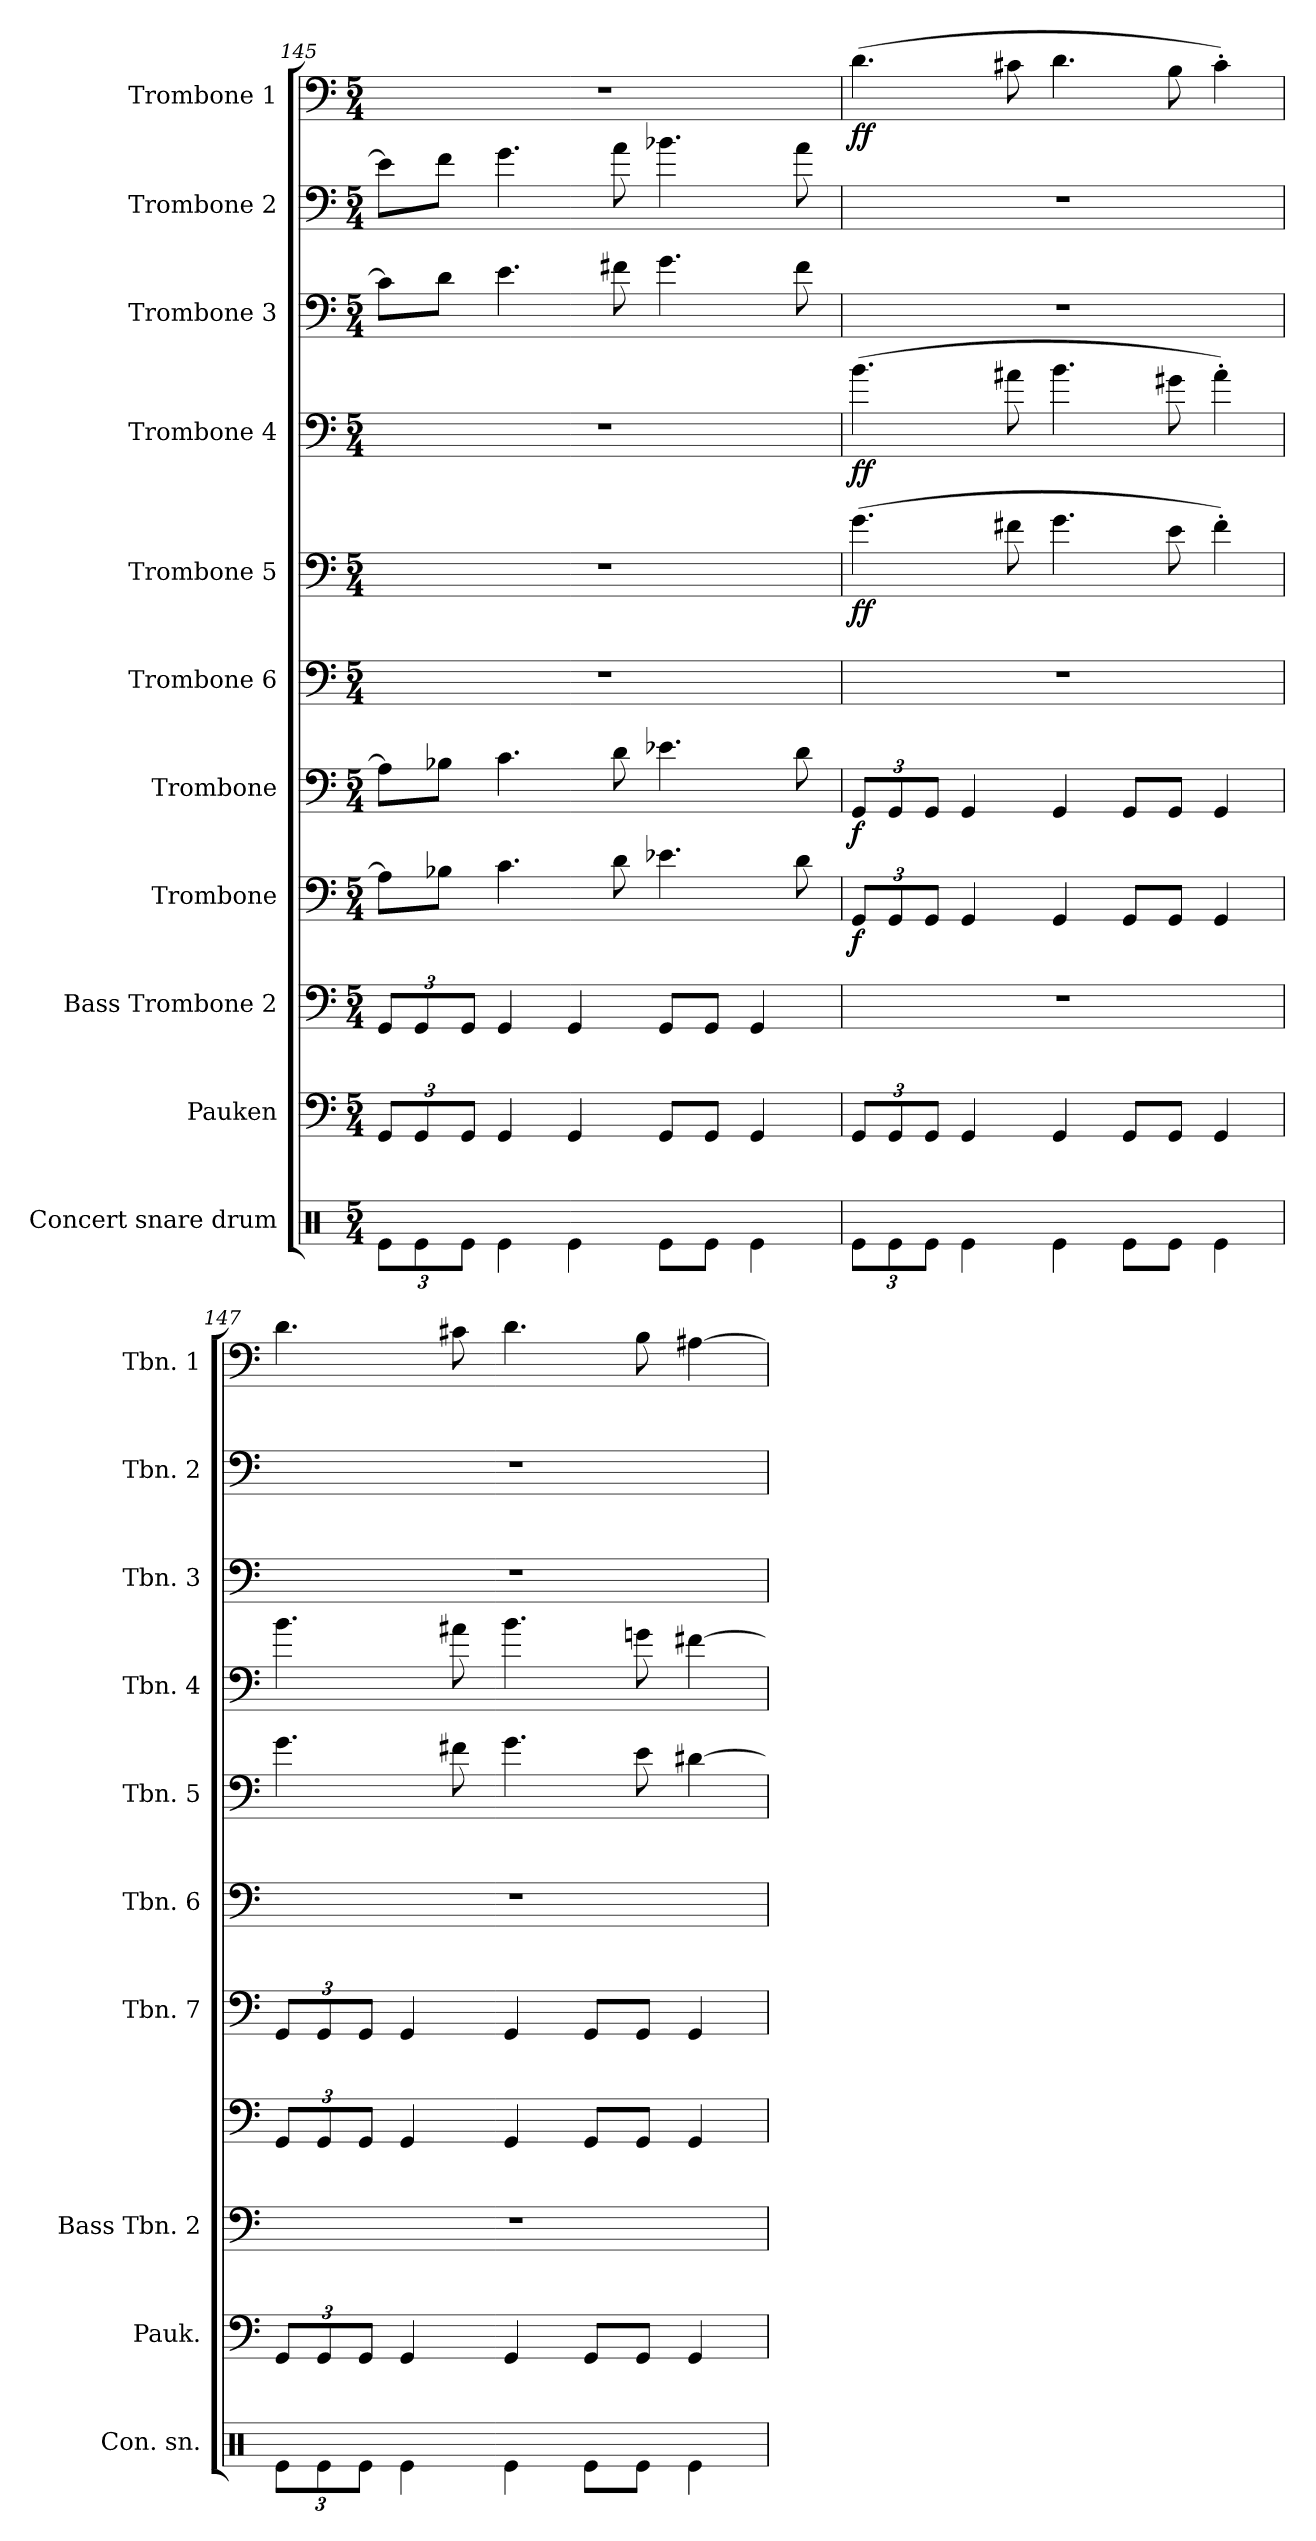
**kern	**kern	**kern	**kern	**dynam	**kern	**dynam	**kern	**kern	**dynam	**kern	**dynam	**kern	**kern	**kern	**dynam
*part11	*part10	*part9	*part8	*part8	*part7	*part7	*part6	*part5	*part5	*part4	*part4	*part3	*part2	*part1	*part1
*staff11	*staff10	*staff9	*staff8	*staff8	*staff7	*staff7	*staff6	*staff5	*staff5	*staff4	*staff4	*staff3	*staff2	*staff1	*staff1
*I"Concert snare drum	*I"Pauken	*I"Bass Trombone 2	*I"Trombone	*	*I"Trombone	*	*I"Trombone 6	*I"Trombone 5	*	*I"Trombone 4	*	*I"Trombone 3	*I"Trombone 2	*I"Trombone 1	*
*I'Con. sn.	*I'Pauk.	*I'Bass Tbn. 2	*	*	*I'Tbn. 7	*	*I'Tbn. 6	*I'Tbn. 5	*	*I'Tbn. 4	*	*I'Tbn. 3	*I'Tbn. 2	*I'Tbn. 1	*
!!LO:PB:g=z
*clefX	*clefF4	*clefF4	*clefF4	*	*clefF4	*	*clefF4	*clefF4	*	*clefF4	*	*clefF4	*clefF4	*clefF4	*
*k[]	*k[]	*k[]	*k[]	*	*k[]	*	*k[]	*k[]	*	*k[]	*	*k[]	*k[]	*k[]	*
*M5/4	*M5/4	*M5/4	*M5/4	*	*M5/4	*	*M5/4	*M5/4	*	*M5/4	*	*M5/4	*M5/4	*M5/4	*
*Xbrackettup	*Xbrackettup	*Xbrackettup	*	*	*	*	*	*	*	*	*	*	*	*	*
=145	=145	=145	=145	=145	=145	=145	=145	=145	=145	=145	=145	=145	=145	=145	=145
12Re\L	12GG/L	12GG/L	8A-\L]	.	8A-\L]	.	4%5r	4%5r	.	4%5r	.	8c\L]	8e-\L]	4%5r	.
12Re\	12GG/	12GG/	.	.	.	.	.	.	.	.	.	.	.	.	.
.	.	.	8B-X\J	.	8B-X\J	.	.	.	.	.	.	8d\J	8f\J	.	.
12Re\J	12GG/J	12GG/J	.	.	.	.	.	.	.	.	.	.	.	.	.
4Re\	4GG/	4GG/	4.c\	.	4.c\	.	.	.	.	.	.	4.e\	4.g\	.	.
4Re\	4GG/	4GG/	.	.	.	.	.	.	.	.	.	.	.	.	.
.	.	.	8d\	.	8d\	.	.	.	.	.	.	8f#X\	8a\	.	.
8Re\L	8GG/L	8GG/L	4.e-X\	.	4.e-X\	.	.	.	.	.	.	4.g\	4.b-X\	.	.
8Re\J	8GG/J	8GG/J	.	.	.	.	.	.	.	.	.	.	.	.	.
4Re\	4GG/	4GG/	.	.	.	.	.	.	.	.	.	.	.	.	.
.	.	.	8d\	.	8d\	.	.	.	.	.	.	8f#\	8a\	.	.
=146	=146	=146	=146	=146	=146	=146	=146	=146	=146	=146	=146	=146	=146	=146	=146
*	*	*	*Xbrackettup	*	*Xbrackettup	*	*	*	*	*	*	*	*	*	*
!	!	!	!	!LO:DY:b	!	!LO:DY:b	!	!	!LO:DY:b	!	!LO:DY:b	!	!	!	!LO:DY:b
12Re\L	12GG/L	4%5r	12GG/L	f	12GG/L	f	4%5r	(>4.g\	ff	(>4.b\	ff	4%5r	4%5r	(>4.d\	ff
12Re\	12GG/	.	12GG/	.	12GG/	.	.	.	.	.	.	.	.	.	.
12Re\J	12GG/J	.	12GG/J	.	12GG/J	.	.	.	.	.	.	.	.	.	.
4Re\	4GG/	.	4GG/	.	4GG/	.	.	.	.	.	.	.	.	.	.
.	.	.	.	.	.	.	.	8f#X\	.	8a#X\	.	.	.	8c#X\	.
4Re\	4GG/	.	4GG/	.	4GG/	.	.	4.g\	.	4.b\	.	.	.	4.d\	.
8Re\L	8GG/L	.	8GG/L	.	8GG/L	.	.	.	.	.	.	.	.	.	.
8Re\J	8GG/J	.	8GG/J	.	8GG/J	.	.	8e\	.	8g#X\	.	.	.	8B\	.
4Re\	4GG/	.	4GG/	.	4GG/	.	.	4f#'\)	.	4a#'\)	.	.	.	4c#'\)	.
=147	=147	=147	=147	=147	=147	=147	=147	=147	=147	=147	=147	=147	=147	=147	=147
12Re\L	12GG/L	4%5r	12GG/L	.	12GG/L	.	4%5r	4.g\	.	4.b\	.	4%5r	4%5r	4.d\	.
12Re\	12GG/	.	12GG/	.	12GG/	.	.	.	.	.	.	.	.	.	.
12Re\J	12GG/J	.	12GG/J	.	12GG/J	.	.	.	.	.	.	.	.	.	.
4Re\	4GG/	.	4GG/	.	4GG/	.	.	.	.	.	.	.	.	.	.
.	.	.	.	.	.	.	.	8f#X\	.	8a#X\	.	.	.	8c#X\	.
4Re\	4GG/	.	4GG/	.	4GG/	.	.	4.g\	.	4.b\	.	.	.	4.d\	.
8Re\L	8GG/L	.	8GG/L	.	8GG/L	.	.	.	.	.	.	.	.	.	.
8Re\J	8GG/J	.	8GG/J	.	8GG/J	.	.	8e\	.	8gn\	.	.	.	8B\	.
4Re\	4GG/	.	4GG/	.	4GG/	.	.	[4d#X\	.	[4f#X\	.	.	.	[4A#X\	.
=	=	=	=	=	=	=	=	=	=	=	=	=	=	=	=
*-	*-	*-	*-	*-	*-	*-	*-	*-	*-	*-	*-	*-	*-	*-	*-
